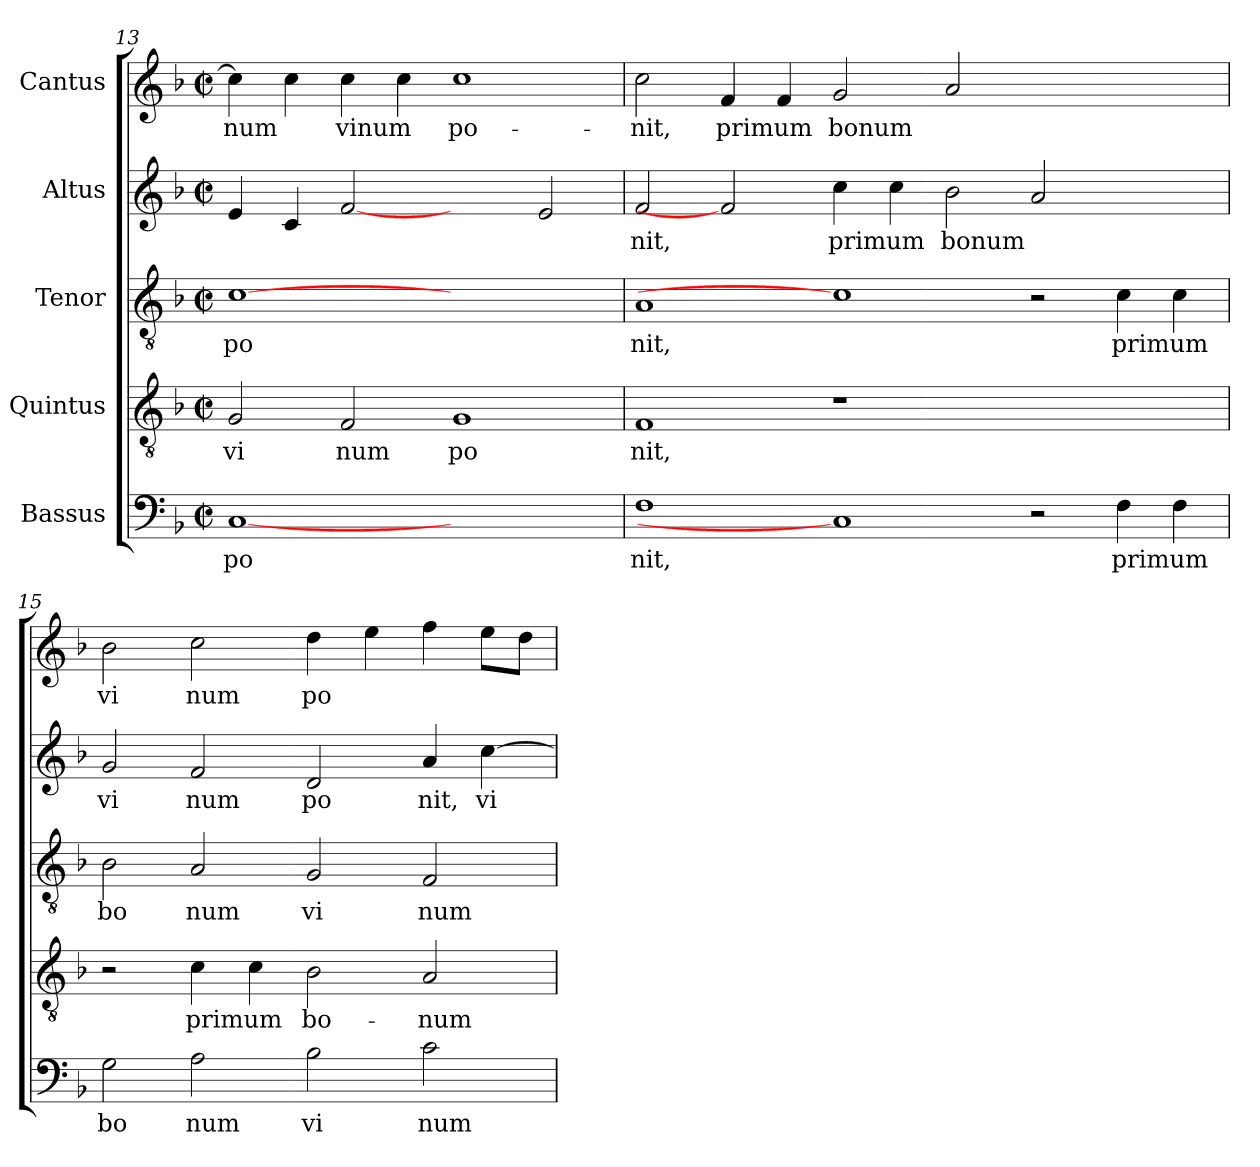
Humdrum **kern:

**kern	**text	**kern	**text	**kern	**text	**kern	**text	**kern	**text
*part5	*part5	*part4	*part4	*part3	*part3	*part2	*part2	*part1	*part1
*staff5	*staff5	*staff4	*staff4	*staff3	*staff3	*staff2	*staff2	*staff1	*staff1
*I"Bassus	*	*I"Quintus	*	*I"Tenor	*	*I"Altus	*	*I"Cantus	*
*clefF4	*	*clefGv2	*	*clefGv2	*	*clefG2	*	*clefG2	*
*k[b-]	*	*k[b-]	*	*k[b-]	*	*k[b-]	*	*k[b-]	*
*F:	*	*F:	*	*F:	*	*F:	*	*F:	*
*M2/2	*	*M2/2	*	*M2/2	*	*M2/2	*	*M2/2	*
*met(c|)	*	*met(c|)	*	*met(c|)	*	*met(c|)	*	*met(c|)	*
=13	=13	=13	=13	=13	=13	=13	=13	=13	=13
!	!LO:LY:b:cj	!	!LO:LY:b:cj	!	!LO:LY:b:cj	!	!	!	!LO:LY:b
[1C	po	2G/	vi	[1c	po	4e/	.	4cc\]	-num
.	.	.	.	.	.	4c/	.	4cc\	.
!	!	!	!LO:LY:b:cj	!	!	!	!	!	!LO:LY:b
.	.	2F/	num	.	.	[2f	.	4cc\	vinum
.	.	.	.	.	.	.	.	4cc\	.
!	!	!	!LO:LY:b:cj	!	!	!	!	!	!LO:LY:b:cj
1ryy	.	1G	po	1ryy	.	2ryy	.	1cc	po-
.	.	.	.	.	.	2e/	.	.	.
=14	=14	=14	=14	=14	=14	=14	=14	=14	=14
!	!LO:LY:b:cj	!	!LO:LY:b:cj	!	!LO:LY:b:cj	!	!LO:LY:b:cj	!	!LO:LY:b:cj
1F	nit,	1F	nit,	1A	nit,	2f/	nit,	2cc\	-nit,
!	!	!	!	!	!	!	!	!	!LO:LY:b
.	.	.	.	.	.	2f]	.	4f/	primum
.	.	.	.	.	.	.	.	4f/	.
!	!	!	!	!	!	!	!LO:LY:b	!	!LO:LY:b
1C]	.	1r	.	1c]	.	4cc\	primum	2g/	bonum
.	.	.	.	.	.	4cc\	.	.	.
!	!	!	!	!	!	!	!LO:LY:b	!	!
.	.	.	.	.	.	2b-\	bonum	2a/	.
2r	.	1ryy	.	2r	.	2a/	.	1ryy	.
!	!LO:LY:b	!	!	!	!LO:LY:b	!	!	!	!
4F\	primum	.	.	4c\	primum	2ryy	.	.	.
4F\	.	.	.	4c\	.	.	.	.	.
!!LO:PB:g=z
=15	=15	=15	=15	=15	=15	=15	=15	=15	=15
!	!LO:LY:b:cj	!	!	!	!LO:LY:b:cj	!	!LO:LY:b:cj	!	!LO:LY:b:cj
2G\	bo	2r	.	2B-\	bo	2g/	vi	2b-\	vi
!	!LO:LY:b:cj	!	!LO:LY:b	!	!LO:LY:b:cj	!	!LO:LY:b:cj	!	!LO:LY:b:cj
2A\	num	4c\	primum	2A/	num	2f/	num	2cc\	num
.	.	4c\	.	.	.	.	.	.	.
!	!LO:LY:b:cj	!	!LO:LY:b:cj	!	!LO:LY:b:cj	!	!LO:LY:b:cj	!	!LO:LY:b:cj
2B-\	vi	2B-\	bo-	2G/	vi	2d/	po	4dd\	po
.	.	.	.	.	.	.	.	4ee\	.
!	!LO:LY:b:cj	!	!LO:LY:b:cj	!	!LO:LY:b:cj	!	!LO:LY:b:cj	!	!
2c\	num	2A/	-num	2F/	num	4a/	nit,	4ff\	.
!	!	!	!	!	!	!	!LO:LY:b:cj	!	!
.	.	.	.	.	.	[>4cc\	vi	8ee\L	.
.	.	.	.	.	.	.	.	8dd\J	.
=	=	=	=	=	=	=	=	=	=
*-	*-	*-	*-	*-	*-	*-	*-	*-	*-
